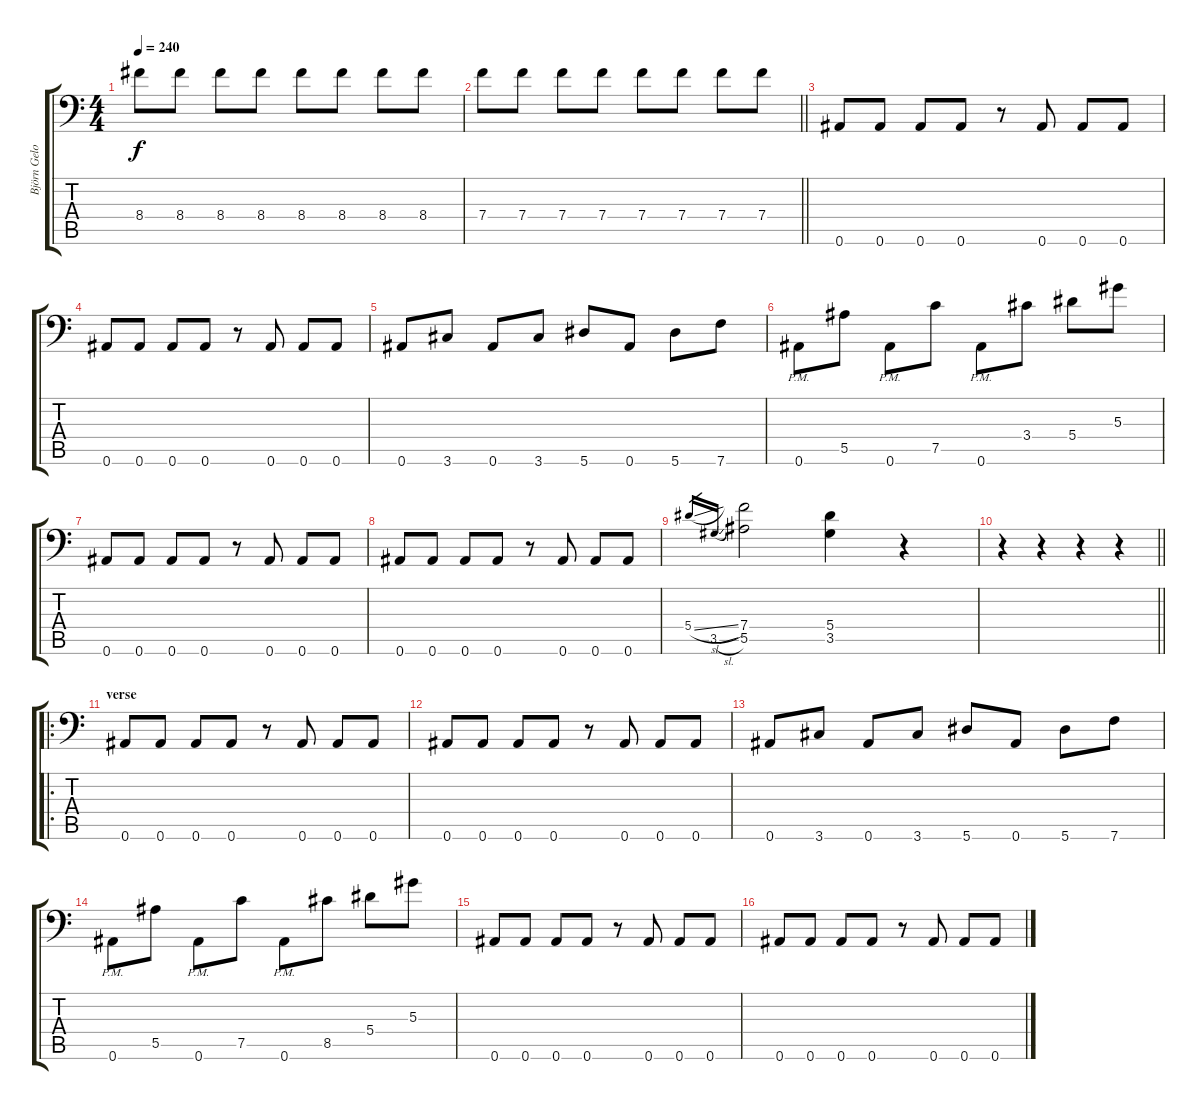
\track ("Björn Gelotte" "Björn Gelo") {instrument distortionguitar}
\staff {score tabs}
\tuning (C4 G3 Eb3 Bb2 F2 Bb1) {hide}
\ts (4 4)
\tempo 240
\clef f4
\ks c
8.4.8{dy f} 8.4.8 8.4.8 8.4.8 8.4.8 8.4.8 8.4.8 8.4.8 |
\barLineRight lightlight
7.4.8 7.4.8 7.4.8 7.4.8 7.4.8 7.4.8 7.4.8 7.4.8 |
\section ("" "")
0.6.8{balance 0} 0.6.8 0.6.8 0.6.8 r.8 0.6.8 0.6.8 0.6.8 |
0.6.8 0.6.8 0.6.8 0.6.8 r.8 0.6.8 0.6.8 0.6.8 |
0.6.8 3.6.8 0.6.8 3.6.8 5.6.8 0.6.8 5.6.8 7.6.8 |
0.6{pm}.8 5.5.8 0.6{pm}.8 7.5.8 0.6{pm}.8 3.4.8 5.4.8 5.3.8 |
0.6.8 0.6.8 0.6.8 0.6.8 r.8 0.6.8 0.6.8 0.6.8 |
0.6.8 0.6.8 0.6.8 0.6.8 r.8 0.6.8 0.6.8 0.6.8 |
5.4{sl}.16{gr} 3.5{sl}.16{gr} (7.4 5.5).2 (5.4 3.5).4 r.4 |
\barLineRight lightlight
r.4 r.4 r.4 r.4 |
\ro
\section ("" "verse")
0.6.8 0.6.8 0.6.8 0.6.8 r.8 0.6.8 0.6.8 0.6.8 |
0.6.8 0.6.8 0.6.8 0.6.8 r.8 0.6.8 0.6.8 0.6.8 |
0.6.8 3.6.8 0.6.8 3.6.8 5.6.8 0.6.8 5.6.8 7.6.8 |
0.6{pm}.8 5.5.8 0.6{pm}.8 7.5.8 0.6{pm}.8 8.5.8 5.4.8 5.3.8 |
0.6.8 0.6.8 0.6.8 0.6.8 r.8 0.6.8 0.6.8 0.6.8 |
0.6.8 0.6.8 0.6.8 0.6.8 r.8 0.6.8 0.6.8 0.6.8
